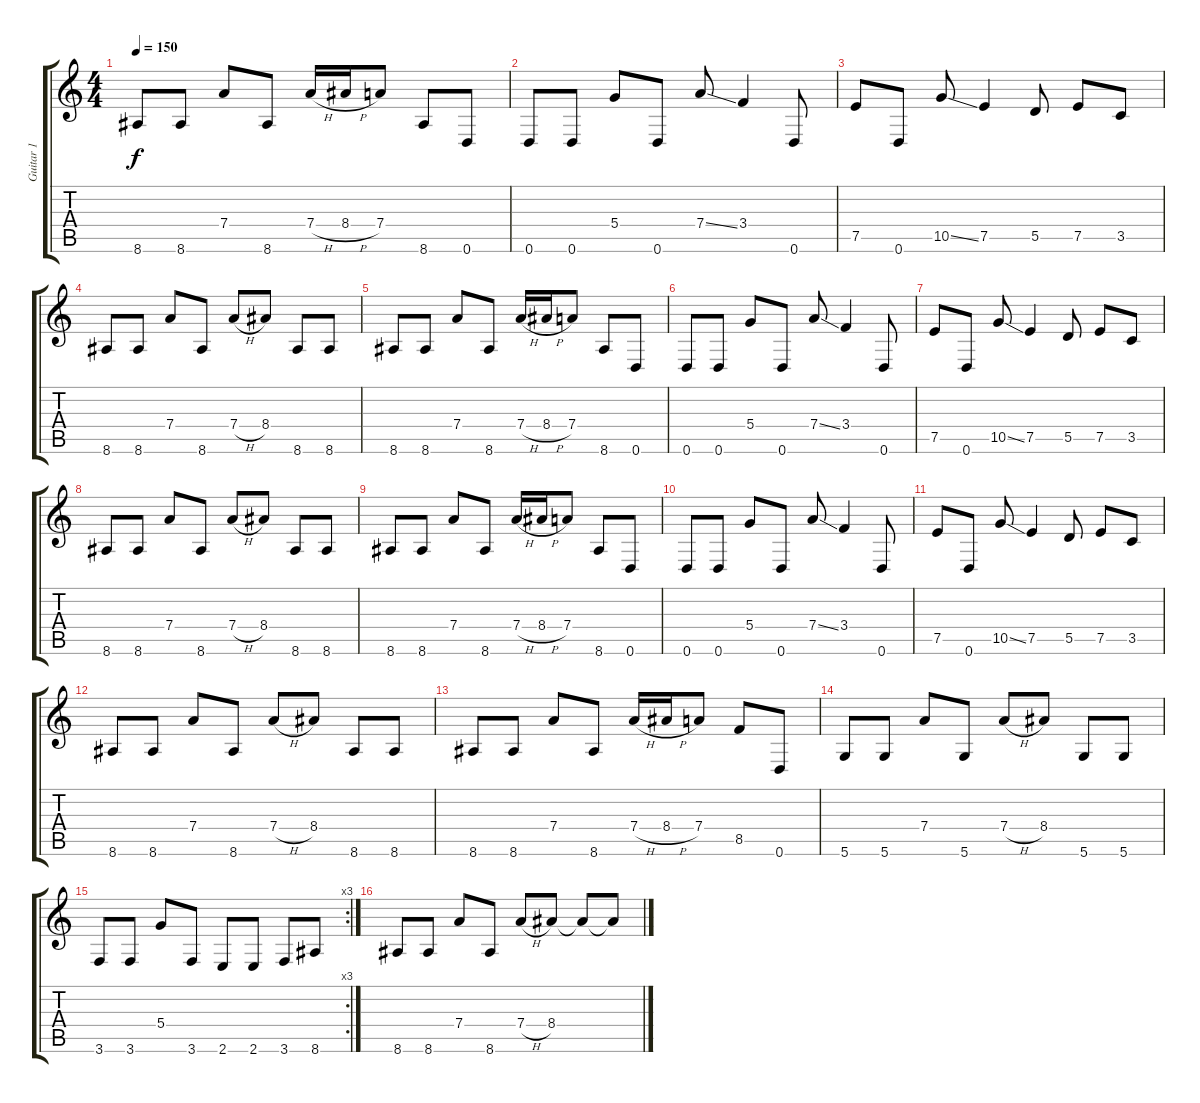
\track ("Guitar 1" "Guitar 1") {instrument distortionguitar}
\staff {score tabs}
\tuning (E4 B3 G3 D3 A2 D2) {hide}
\ts (4 4)
\tempo 150
\clef g2
\ks c
8.6.8{dy f} 8.6.8 7.4.8 8.6.8 7.4{h}.16 8.4{h}.16 7.4.8 8.6.8 0.6.8 |
0.6.8 0.6.8 5.4.8 0.6.8 7.4{ss}.8 3.4.4 0.6.8 |
7.5.8 0.6.8 10.5{ss}.8 7.5.4 5.5.8 7.5.8 3.5.8 |
8.6.8 8.6.8 7.4.8 8.6.8 7.4{h}.8 8.4.8 8.6.8 8.6.8 |
8.6.8 8.6.8 7.4.8 8.6.8 7.4{h}.16 8.4{h}.16 7.4.8 8.6.8 0.6.8 |
0.6.8 0.6.8 5.4.8 0.6.8 7.4{ss}.8 3.4.4 0.6.8 |
7.5.8 0.6.8 10.5{ss}.8 7.5.4 5.5.8 7.5.8 3.5.8 |
8.6.8 8.6.8 7.4.8 8.6.8 7.4{h}.8 8.4.8 8.6.8 8.6.8 |
8.6.8 8.6.8 7.4.8 8.6.8 7.4{h}.16 8.4{h}.16 7.4.8 8.6.8 0.6.8 |
0.6.8 0.6.8 5.4.8 0.6.8 7.4{ss}.8 3.4.4 0.6.8 |
7.5.8 0.6.8 10.5{ss}.8 7.5.4 5.5.8 7.5.8 3.5.8 |
8.6.8 8.6.8 7.4.8 8.6.8 7.4{h}.8 8.4.8 8.6.8 8.6.8 |
8.6.8 8.6.8 7.4.8 8.6.8 7.4{h}.16 8.4{h}.16 7.4.8 8.5.8 0.6.8 |
5.6.8 5.6.8 7.4.8 5.6.8 7.4{h}.8 8.4.8 5.6.8 5.6.8 |
\rc 3
3.6.8 3.6.8 5.4.8 3.6.8 2.6.8 2.6.8 3.6.8 8.6.8 |
8.6.8 8.6.8 7.4.8 8.6.8 7.4{h}.8 8.4.8 8.4{t}.8 8.4{t}.8
